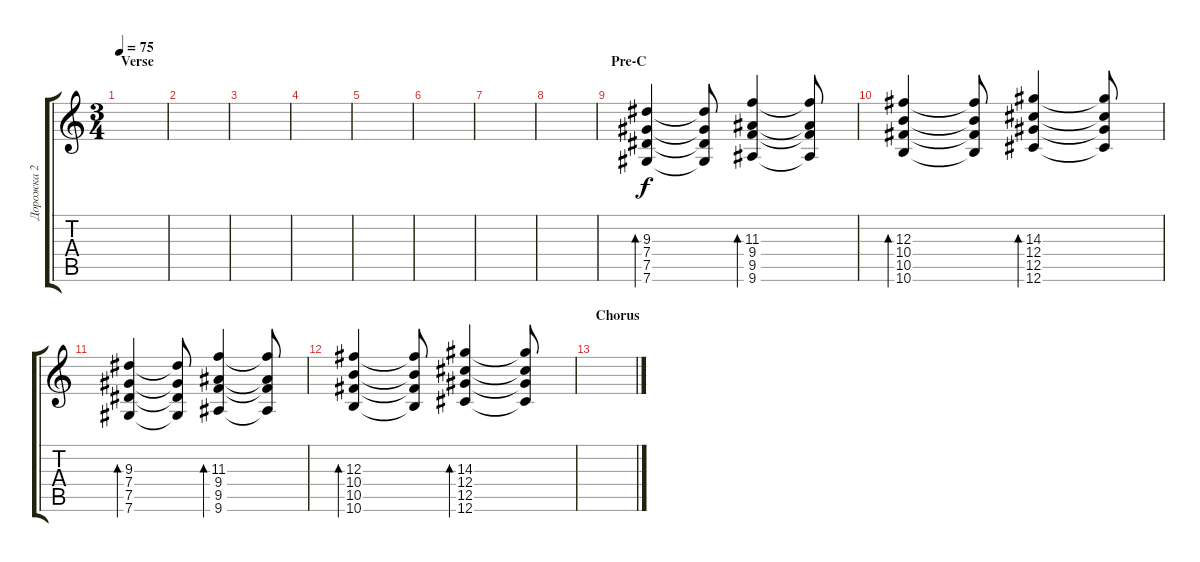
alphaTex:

\track ("Дорожка 2" "Дорожка 2") {instrument electricguitarjazz}
\staff {score tabs}
\tuning (Eb4 Bb3 Gb3 Db3 Ab2 Db2) {hide}
\ts (3 4)
\section ("" "Verse")
\tempo 75
\clef g2
\ks c
|
|
|
|
|
|
|
|
\section ("" "Pre-C")
(9.3 7.4 7.5 7.6).4{bd 120 volume 16} (9.3{t} 7.4{t} 7.5{t} 7.6{t}).8 (11.3 9.4 9.5 9.6).4{bd 120} (11.3{t} 9.4{t} 9.5{t} 9.6{t}).8 |
(12.3 10.4 10.5 10.6).4{bd 120} (12.3{t} 10.4{t} 10.5{t} 10.6{t}).8 (14.3 12.4 12.5 12.6).4{bd 120} (14.3{t} 12.4{t} 12.5{t} 12.6{t}).8 |
(9.3 7.4 7.5 7.6).4{bd 120} (9.3{t} 7.4{t} 7.5{t} 7.6{t}).8 (11.3 9.4 9.5 9.6).4{bd 120} (11.3{t} 9.4{t} 9.5{t} 9.6{t}).8 |
(12.3 10.4 10.5 10.6).4{bd 120} (12.3{t} 10.4{t} 10.5{t} 10.6{t}).8 (14.3 12.4 12.5 12.6).4{bd 120} (14.3{t} 12.4{t} 12.5{t} 12.6{t}).8 |
\section ("" "Chorus")
